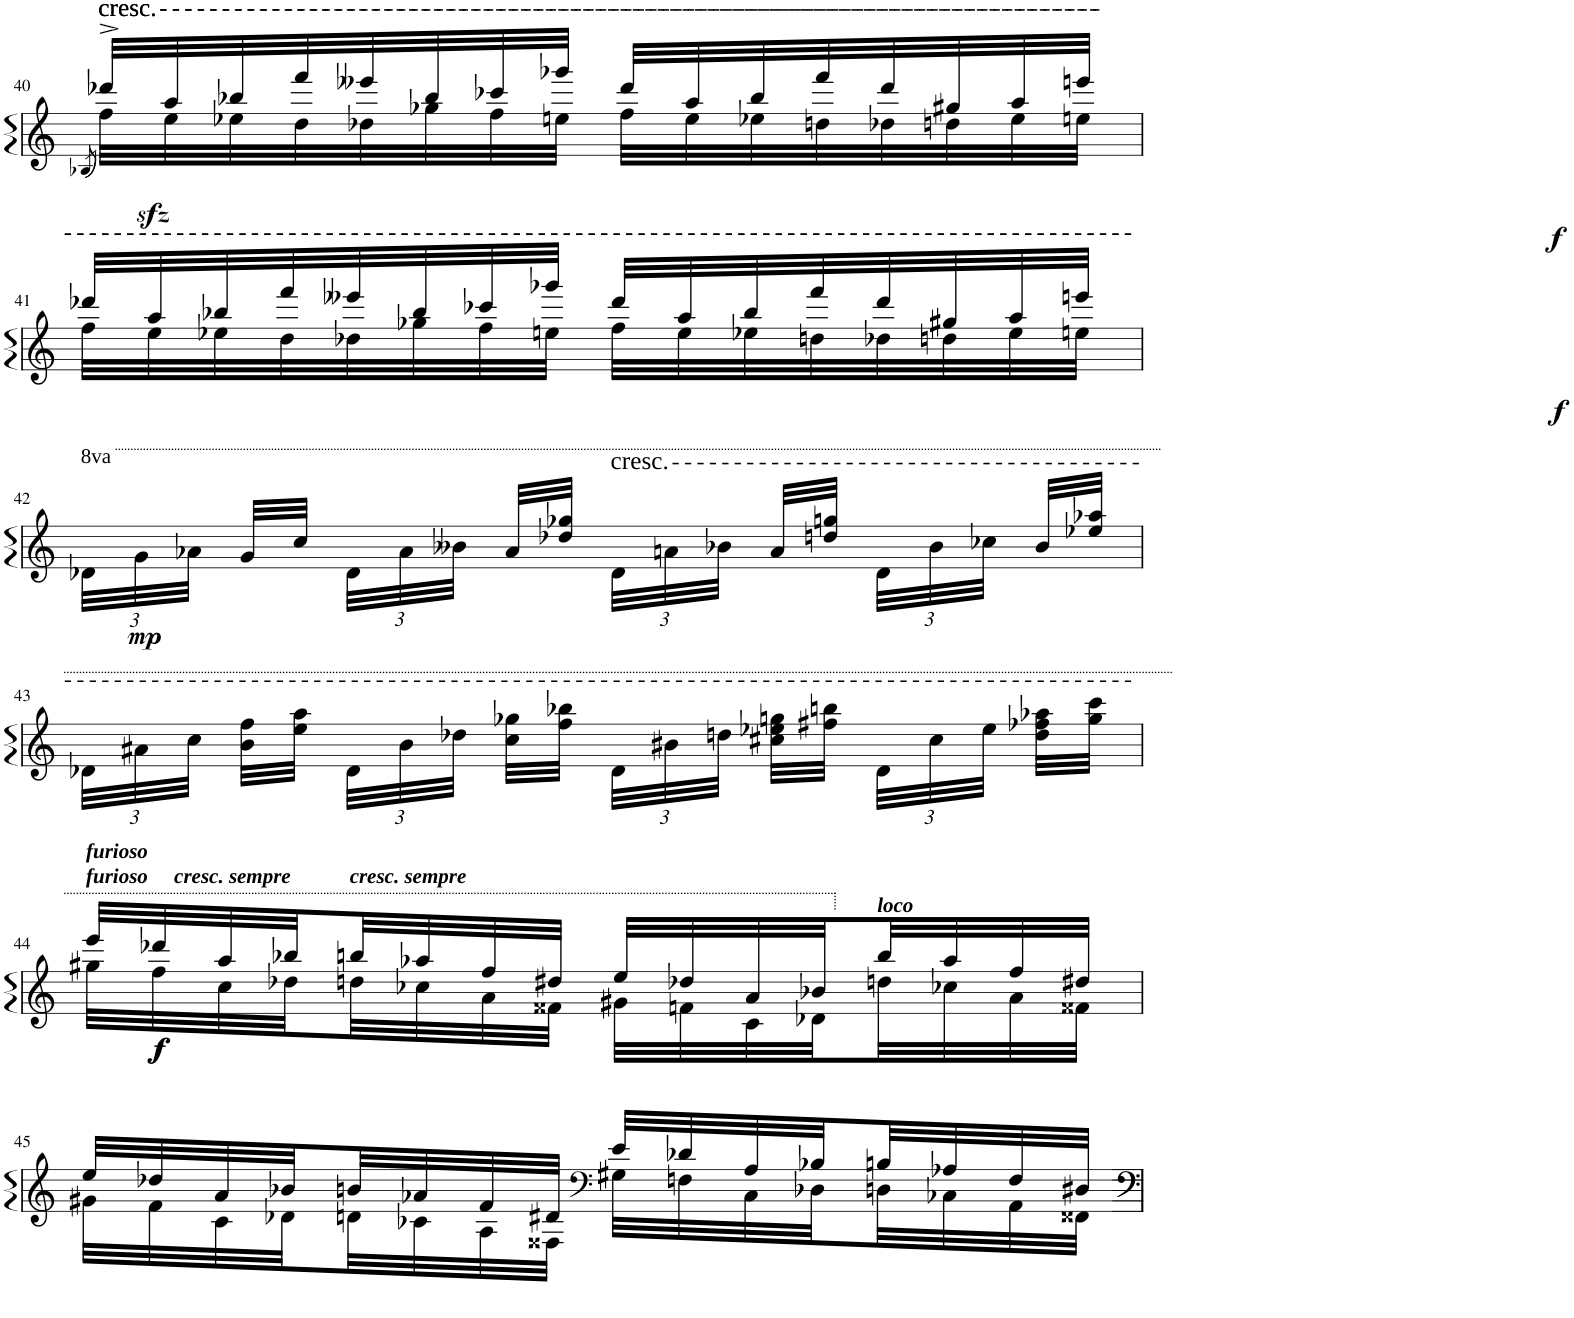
**kern	**dynam
*part1	*part1
*staff1	*staff1
*I"Piano	*
*I'Pno	*
!!LO:PB:g=z
*clefG2	*
*k[]	*
*M2/4	*
=40	=40
*^	*
.	(8qB-X/	.
!LO:TX:a:t=<font size="11.9992"/><font face="Times New Roman"/><b><i>cresc.</i></b>	!	!
!LO:TX:a:t=<font size="11.9992"/><font face="Times New Roman"/><b><i>cresc.</i></b>	!	!
!	!	!LO:DY:b
32ddd-X^/LLL	32ff\LLL)	sfz
32aa/	32ee\	.
32bb-X/	32ee-X\	.
32fff/	32dd\	.
32eee--X/	32dd-X\	.
32bb-/	32gg-X\	.
32ccc-X/	32ff\	.
32ggg-X/JJJ	32een\JJJ	.
32ddd-/LLL	32ff\LLL	.
32aa/	32ee\	.
32bb-/	32ee-X\	.
32fff/	32ddn\	.
32ddd-/	32dd-X\	.
32gg#X/	32ddn\	.
32aa/	32ee-\	.
32eeen/JJJ	32een\JJJ	.
!!LO:LB:g=z	!!
=41	=41	=41
32ddd-X/LLL	32ff\LLL	.
32aa/	32ee\	.
32bb-X/	32ee-X\	.
32fff/	32dd\	.
32eee--X/	32dd-X\	.
32bb-/	32gg-X\	.
32ccc-X/	32ff\	.
32ggg-X/JJJ	32een\JJJ	.
32ddd-/LLL	32ff\LLL	.
32aa/	32ee\	.
32bb-/	32ee-X\	.
32fff/	32ddn\	.
32ddd-/	32dd-X\	.
32gg#X/	32ddn\	.
32aa/	32ee-\	.
!	!	!LO:DY:b
!	!	!LO:DY:n=1:b
32eeen/JJJ	32een\JJJ	f f
!!LO:LB:g=z	!!
=42	=42	=42
*	*Xbrackettup	*
!	!	!LO:DY:b
16ryy	48dd-X\LLL	mp
.	48gg\	.
.	48aa-X\JJJ	.
*8va	*	*
32gg/LLL	16ryy	.
32ccc/JJJ	.	.
16ryy	48dd-\LLL	.
.	48aa-\	.
.	48bb--X\JJJ	.
32aa-/LLL	16ryy	.
32ddd-X/ 32ggg-X/JJJ	.	.
!LO:TX:a:t=<font size="11.9992"/><font face="Times New Roman"/><b><i>cresc.</i></b>	!	!
16ryy	48dd-\LLL	.
.	48aan\	.
.	48bb-X\JJJ	.
32aa/LLL	16ryy	.
32dddn/ 32gggn/JJJ	.	.
16ryy	48dd-\LLL	.
.	48bb-\	.
.	48ccc-X\JJJ	.
32bb-/LLL	16ryy	.
32eee-X/ 32aaa-X/JJJ	.	.
!!LO:LB:g=z	!!
=43	=43	=43
16ryy	48dd-X\LLL	.
.	48aa#X\	.
.	48ccc\JJJ	.
32bb\ 32fff\LLL	16ryy	.
32eee\ 32aaa\JJJ	.	.
16ryy	48dd-\LLL	.
.	48bb\	.
.	48ddd-X\JJJ	.
32ccc\ 32ggg-X\LLL	16ryy	.
32fff\ 32bbb-X\JJJ	.	.
16ryy	48dd-\LLL	.
.	48bb#X\	.
.	48dddn\JJJ	.
32ccc#X\ 32eee-X\ 32gggn\LLL	16ryy	.
32fff#X\ 32bbbn\JJJ	.	.
16ryy	48dd-\LLL	.
.	48ccc#\	.
.	48eee-\JJJ	.
32ddd\ 32fff-X\ 32aaa-X\LLL	16ryy	.
32ggg\ 32cccc\JJJ	.	.
!!LO:LB:g=z	!!
=44	=44	=44
!LO:TX:a:Bi:t=furioso     cresc. sempre	!	!
!LO:TX:a:Bi:t=furioso	!	!
!	!	!LO:DY:b
!	!	!LO:DY:n=1:b
32eeee/LLL	32ggg#X\LLL	f f
32dddd-X/	32fff\	.
32aaa/	32ccc\	.
32bbb-X/	32ddd-X\	.
!LO:TX:a:Bi:t=cresc. sempre	!	!
32bbbn/	32dddn\	.
32aaa-X/	32ccc-X\	.
32fff/	32aa\	.
32ddd#X/JJJ	32ff##X\JJJ	.
32eee/LLL	32gg#X\LLL	.
32ddd-X/	32ffn\	.
32aa/	32cc\	.
32bb-X/	32dd-X\	.
*X8va	*	*
!LO:TX:a:Bi:t=loco	!	!
32bb/	32ddn\	.
32aa-/	32cc-X\	.
32ff/	32a\	.
32dd#X/JJJ	32f##X\JJJ	.
!!LO:LB:g=z	!!
=45	=45	=45
32ee/LLL	32g#X\LLL	.
32dd-X/	32f\	.
32a/	32c\	.
32b-X/	32d-X\	.
32bn/	32dn\	.
32a-X/	32c-X\	.
32f/	32A\	.
32d#X/JJJ	32F##X\JJJ	.
*clefF4	*	*
32e/LLL	32G#X\LLL	.
32d-X/	32Fn\	.
32A/	32C\	.
32B-X/	32D-X\	.
32Bn/	32Dn\	.
32A-X/	32C-X\	.
32F/	32AA\	.
32D#X/JJJ	32FF##X\JJJ	.
*v	*v	*
=	=
*-	*-
